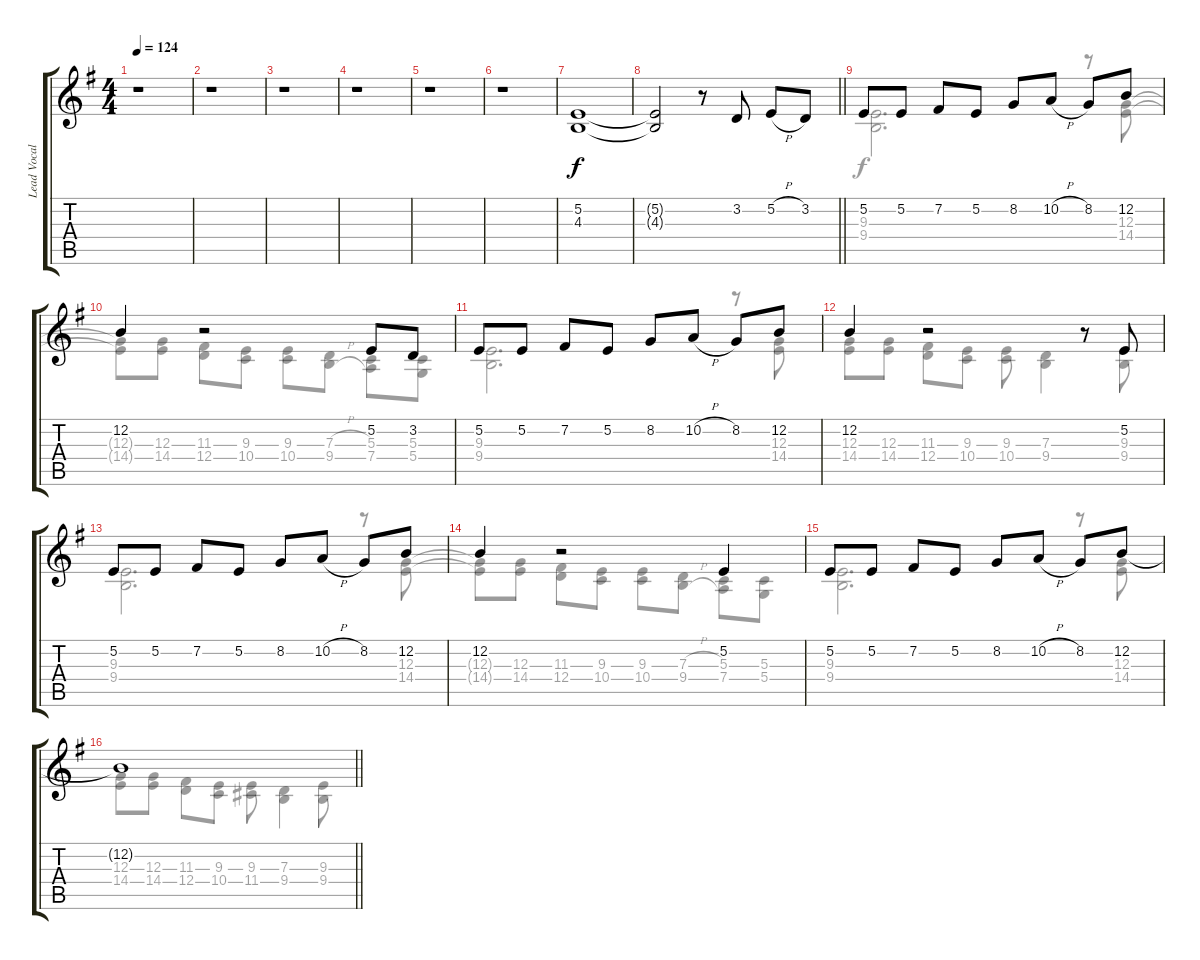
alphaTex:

\track ("Lead Vocals " "Lead Vocal") {instrument synthvoice}
\staff {score tabs}
\tuning (E4 B3 G3 D3 A2 E2) {hide}
\voice
\ts (4 4)
\tempo 124
\clef g2
\ks g
r.1{dy f instrument synthvoice} |
r.1 |
r.1 |
r.1 |
r.1 |
r.1 |
(5.2 4.3).1 |
\barLineRight lightlight
(5.2{t} 4.3{t}).2 r.8 3.2.8 5.2{h}.8 3.2.8 |
5.2.8 5.2.8 7.2.8 5.2.8 8.2.8 10.2{h}.8 8.2.8 12.2.8 |
12.2.4 r.2 5.2.8 3.2.8 |
5.2.8 5.2.8 7.2.8 5.2.8 8.2.8 10.2{h}.8 8.2.8 12.2.8 |
12.2.4 r.2 r.8 5.2.8 |
5.2.8 5.2.8 7.2.8 5.2.8 8.2.8 10.2{h}.8 8.2.8 12.2.8 |
12.2.4 r.2 5.2.4 |
5.2.8 5.2.8 7.2.8 5.2.8 8.2.8 10.2{h}.8 8.2.8 12.2.8 |
\barLineRight lightlight
12.2{h t}.1
\voice
\clef g2
\ottava regular
\simile none
\ks g
|
|
|
|
|
|
|
\barLineRight lightlight
|
(9.3 9.4).2{d} r.8 (12.3 14.4).8 |
(12.3{t} 14.4{t}).8 (12.3 14.4).8 (11.3 12.4).8 (9.3 10.4).8 (9.3 10.4).8 (7.3{h} 9.4{h}).8 (5.3 7.4).8 (5.3 5.4).8 |
(9.3 9.4).2{d} r.8 (12.3 14.4).8 |
(12.3 14.4).8 (12.3 14.4).8 (11.3 12.4).8 (9.3 10.4).8 (9.3 10.4).8 (7.3 9.4).4 (9.3 9.4).8 |
(9.3 9.4).2{d} r.8 (12.3 14.4).8 |
(12.3{t} 14.4{t}).8 (12.3 14.4).8 (11.3 12.4).8 (9.3 10.4).8 (9.3 10.4).8 (7.3{h} 9.4{h}).8 (5.3 7.4).8 (5.3 5.4).8 |
(9.3 9.4).2{d} r.8 (12.3 14.4).8 |
\barLineRight lightlight
(12.3 14.4).8 (12.3 14.4).8 (11.3 12.4).8 (9.3 10.4).8 (9.3 11.4).8 (7.3 9.4).4 (9.3 9.4).8
